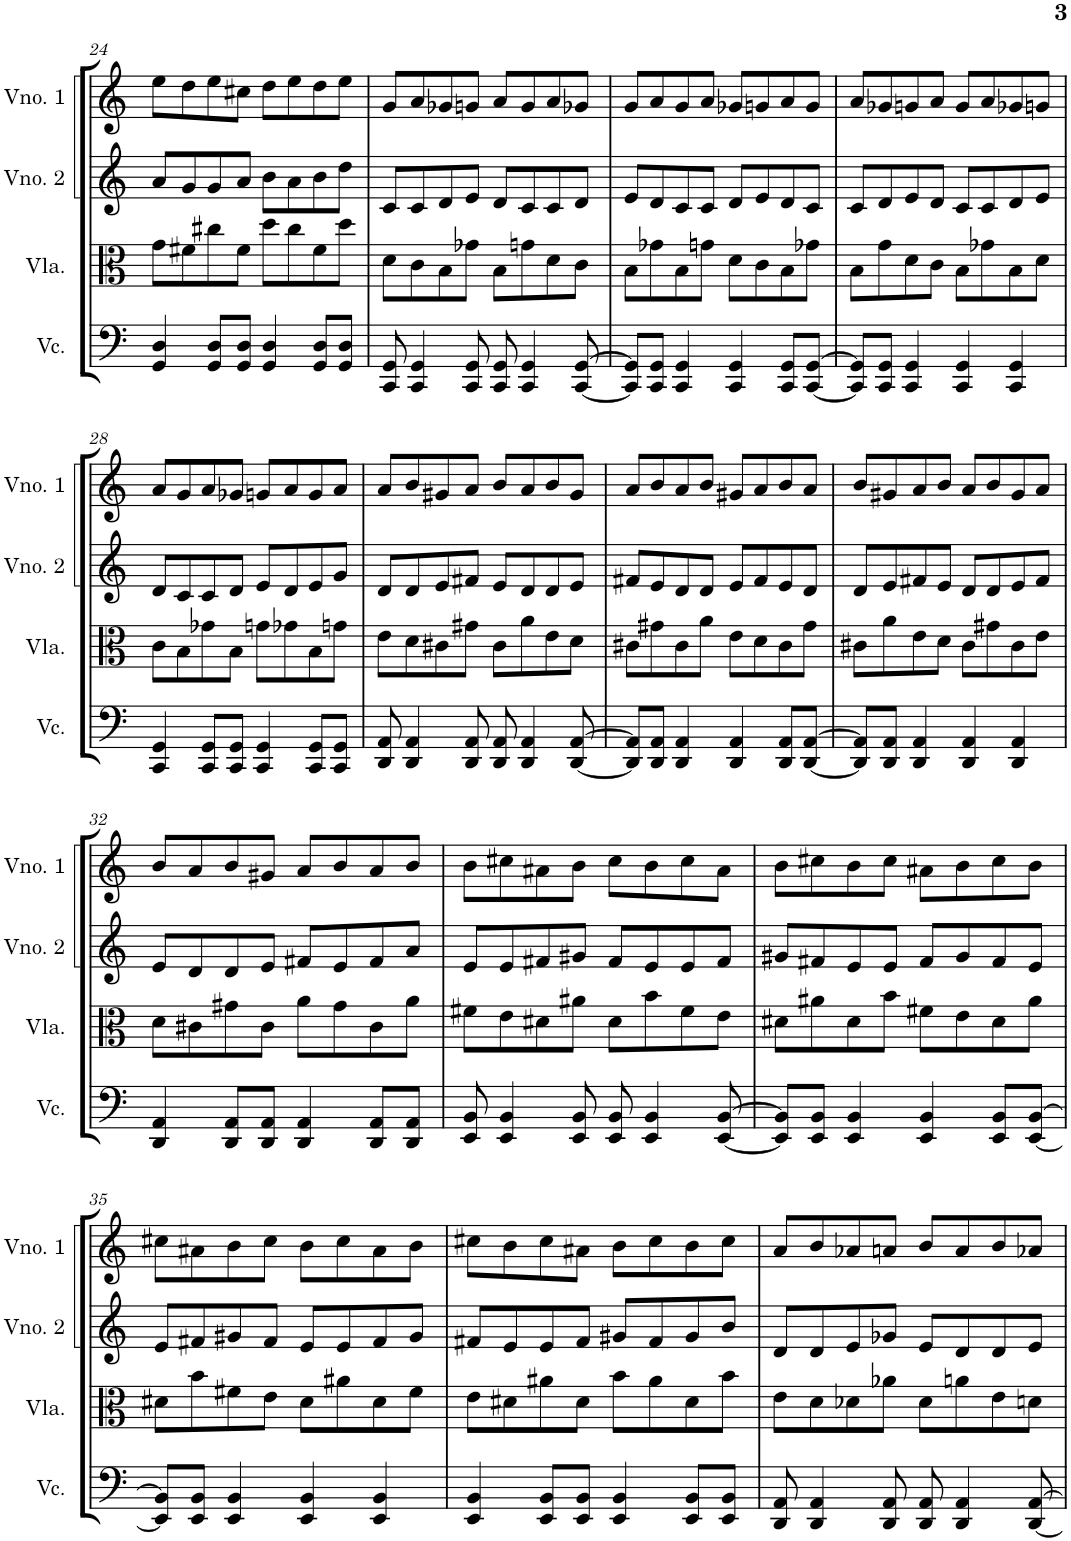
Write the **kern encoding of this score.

**kern	**kern	**kern	**kern
*part4	*part3	*part2	*part1
*staff4	*staff3	*staff2	*staff1
*I"Violoncelo	*I"Viola	*I"Violino 2	*I"Violino 1
*I'Vc.	*I'Vla.	*I'Vno. 2	*I'Vno. 1
!!LO:PB:g=z
*clefF4	*clefC3	*clefG2	*clefG2
*k[]	*k[]	*k[]	*k[]
*M4/4	*M4/4	*M4/4	*M4/4
=24	=24	=24	=24
4GG/ 4D/	8g\L	8a/L	8ee\L
.	8f#X\	8g/	8dd\
8GG/ 8D/L	8cc#X\	8g/	8ee\
8GG/ 8D/J	8f#\J	8a/J	8cc#X\J
4GG/ 4D/	8dd\L	8b\L	8dd\L
.	8cc#\	8a\	8ee\
8GG/ 8D/L	8f#\	8b\	8dd\
8GG/ 8D/J	8dd\J	8dd\J	8ee\J
=25	=25	=25	=25
8CC/ 8GG/	8d\L	8c/L	8g/L
4CC/ 4GG/	8c\	8c/	8a/
.	8B\	8d/	8g-X/
8CC/ 8GG/	8g-X\J	8e/J	8gn/J
8CC/ 8GG/	8B\L	8d/L	8a/L
4CC/ 4GG/	8gn\	8c/	8g/
.	8d\	8c/	8a/
[8CC/ [8GG/	8c\J	8d/J	8g-X/J
=26	=26	=26	=26
8CC/] 8GG/]L	8B\L	8e/L	8g/L
8CC/ 8GG/J	8g-X\	8d/	8a/
4CC/ 4GG/	8B\	8c/	8g/
.	8gn\J	8c/J	8a/J
4CC/ 4GG/	8d\L	8d/L	8g-X/L
.	8c\	8e/	8gn/
8CC/ 8GG/L	8B\	8d/	8a/
[8CC/ [8GG/J	8g-X\J	8c/J	8g/J
=27	=27	=27	=27
8CC/] 8GG/]L	8B\L	8c/L	8a/L
8CC/ 8GG/J	8g\	8d/	8g-X/
4CC/ 4GG/	8d\	8e/	8gn/
.	8c\J	8d/J	8a/J
4CC/ 4GG/	8B\L	8c/L	8g/L
.	8g-X\	8c/	8a/
4CC/ 4GG/	8B\	8d/	8g-X/
.	8d\J	8e/J	8gn/J
!!LO:LB:g=z
=28	=28	=28	=28
4CC/ 4GG/	8c\L	8d/L	8a/L
.	8B\	8c/	8g/
8CC/ 8GG/L	8g-X\	8c/	8a/
8CC/ 8GG/J	8B\J	8d/J	8g-X/J
4CC/ 4GG/	8gn\L	8e/L	8gn/L
.	8g-X\	8d/	8a/
8CC/ 8GG/L	8B\	8e/	8g/
8CC/ 8GG/J	8gn\J	8g/J	8a/J
=29	=29	=29	=29
8DD/ 8AA/	8e\L	8d/L	8a/L
4DD/ 4AA/	8d\	8d/	8b/
.	8c#X\	8e/	8g#X/
8DD/ 8AA/	8g#X\J	8f#X/J	8a/J
8DD/ 8AA/	8c#\L	8e/L	8b/L
4DD/ 4AA/	8a\	8d/	8a/
.	8e\	8d/	8b/
[8DD/ [8AA/	8d\J	8e/J	8g#/J
=30	=30	=30	=30
8DD/] 8AA/]L	8c#X\L	8f#X/L	8a/L
8DD/ 8AA/J	8g#X\	8e/	8b/
4DD/ 4AA/	8c#\	8d/	8a/
.	8a\J	8d/J	8b/J
4DD/ 4AA/	8e\L	8e/L	8g#X/L
.	8d\	8f#/	8a/
8DD/ 8AA/L	8c#\	8e/	8b/
[8DD/ [8AA/J	8g#\J	8d/J	8a/J
=31	=31	=31	=31
8DD/] 8AA/]L	8c#X\L	8d/L	8b/L
8DD/ 8AA/J	8a\	8e/	8g#X/
4DD/ 4AA/	8e\	8f#X/	8a/
.	8d\J	8e/J	8b/J
4DD/ 4AA/	8c#\L	8d/L	8a/L
.	8g#X\	8d/	8b/
4DD/ 4AA/	8c#\	8e/	8g#/
.	8e\J	8f#/J	8a/J
!!LO:LB:g=z
=32	=32	=32	=32
4DD/ 4AA/	8d\L	8e/L	8b/L
.	8c#X\	8d/	8a/
8DD/ 8AA/L	8g#X\	8d/	8b/
8DD/ 8AA/J	8c#\J	8e/J	8g#X/J
4DD/ 4AA/	8a\L	8f#X/L	8a/L
.	8g#\	8e/	8b/
8DD/ 8AA/L	8c#\	8f#/	8a/
8DD/ 8AA/J	8a\J	8a/J	8b/J
=33	=33	=33	=33
8EE/ 8BB/	8f#X\L	8e/L	8b\L
4EE/ 4BB/	8e\	8e/	8cc#X\
.	8d#X\	8f#X/	8a#X\
8EE/ 8BB/	8a#X\J	8g#X/J	8b\J
8EE/ 8BB/	8d#\L	8f#/L	8cc#\L
4EE/ 4BB/	8b\	8e/	8b\
.	8f#\	8e/	8cc#\
[8EE/ [8BB/	8e\J	8f#/J	8a#\J
=34	=34	=34	=34
8EE/] 8BB/]L	8d#X\L	8g#X/L	8b\L
8EE/ 8BB/J	8a#X\	8f#X/	8cc#X\
4EE/ 4BB/	8d#\	8e/	8b\
.	8b\J	8e/J	8cc#\J
4EE/ 4BB/	8f#X\L	8f#/L	8a#X\L
.	8e\	8g#/	8b\
8EE/ 8BB/L	8d#\	8f#/	8cc#\
[8EE/ [8BB/J	8a#\J	8e/J	8b\J
!!LO:LB:g=z
=35	=35	=35	=35
8EE/] 8BB/]L	8d#X\L	8e/L	8cc#X\L
8EE/ 8BB/J	8b\	8f#X/	8a#X\
4EE/ 4BB/	8f#X\	8g#X/	8b\
.	8e\J	8f#/J	8cc#\J
4EE/ 4BB/	8d#\L	8e/L	8b\L
.	8a#X\	8e/	8cc#\
4EE/ 4BB/	8d#\	8f#/	8a#\
.	8f#\J	8g#/J	8b\J
=36	=36	=36	=36
4EE/ 4BB/	8e\L	8f#X/L	8cc#X\L
.	8d#X\	8e/	8b\
8EE/ 8BB/L	8a#X\	8e/	8cc#\
8EE/ 8BB/J	8d#\J	8f#/J	8a#X\J
4EE/ 4BB/	8b\L	8g#X/L	8b\L
.	8a#\	8f#/	8cc#\
8EE/ 8BB/L	8d#\	8g#/	8b\
8EE/ 8BB/J	8b\J	8b/J	8cc#\J
=37	=37	=37	=37
8DD/ 8AA/	8e\L	8d/L	8a/L
4DD/ 4AA/	8d\	8d/	8b/
.	8d-X\	8e/	8a-X/
8DD/ 8AA/	8a-X\J	8g-X/J	8an/J
8DD/ 8AA/	8d-\L	8e/L	8b/L
4DD/ 4AA/	8an\	8d/	8a/
.	8e\	8d/	8b/
[8DD/ [8AA/	8dn\J	8e/J	8a-X/J
=	=	=	=
*-	*-	*-	*-
